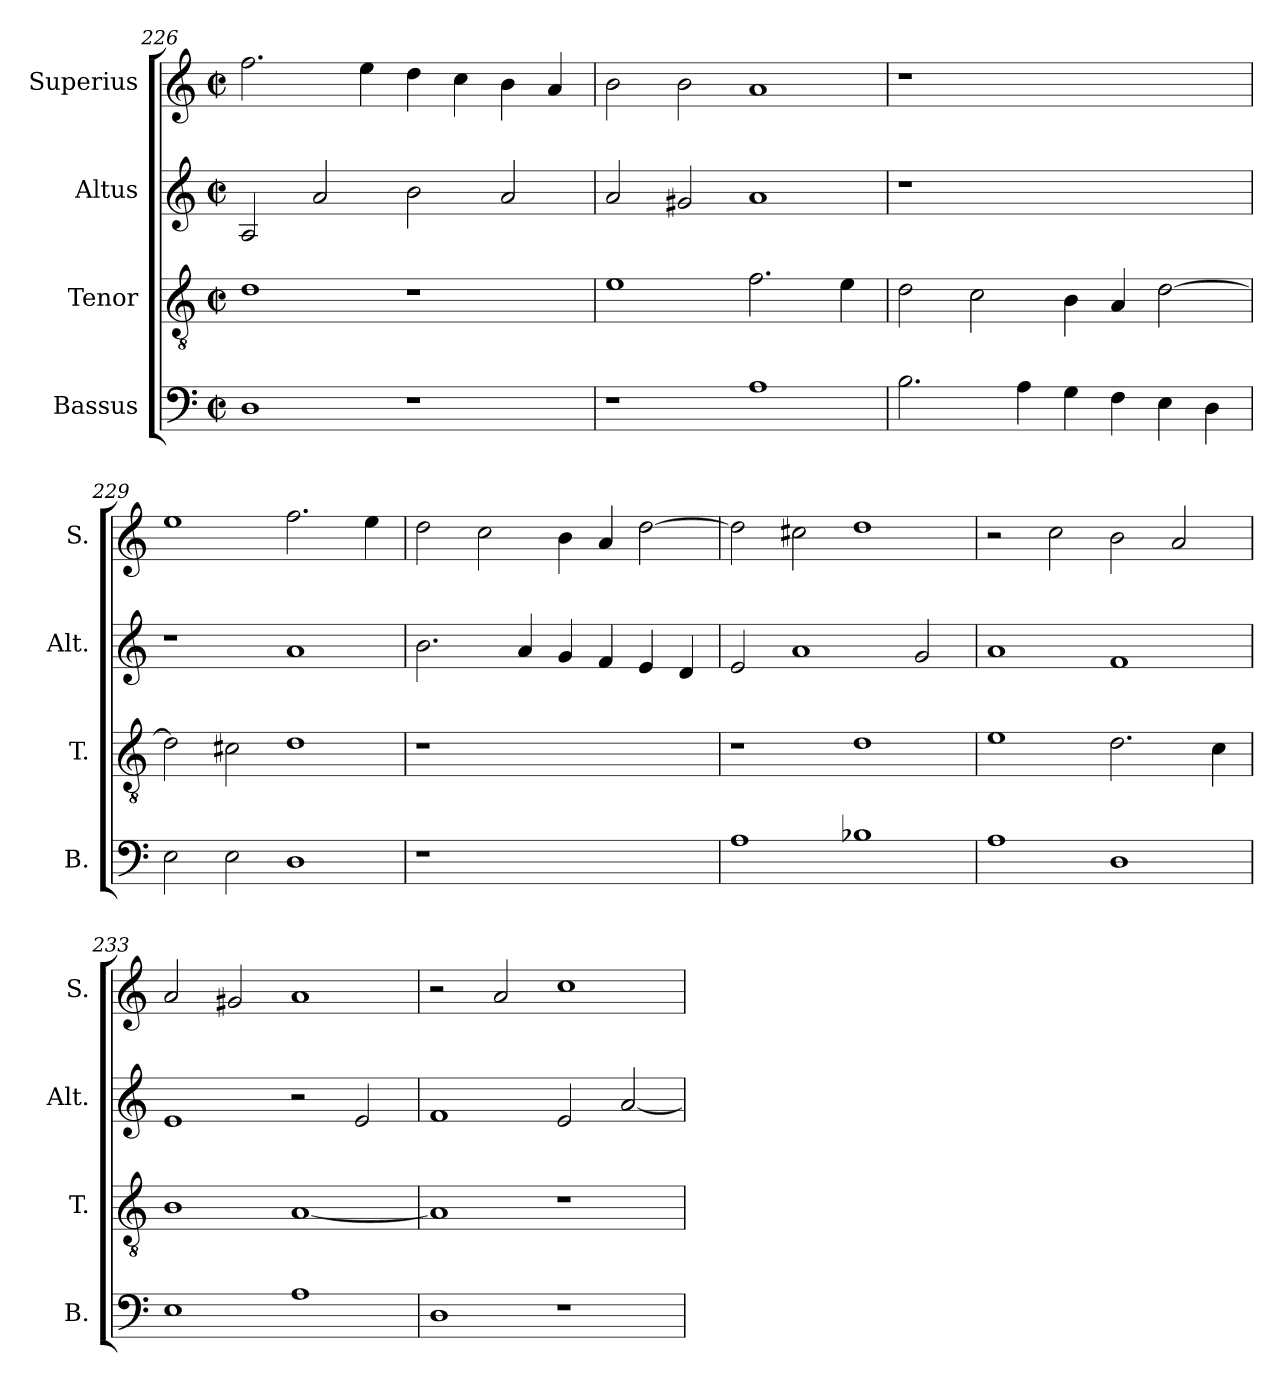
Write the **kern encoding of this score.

**kern	**kern	**kern	**kern
*part4	*part3	*part2	*part1
*staff4	*staff3	*staff2	*staff1
*I"Bassus	*I"Tenor	*I"Altus	*I"Superius
*I'B.	*I'T.	*I'Alt.	*I'S.
*clefF4	*clefGv2	*clefG2	*clefG2
*	*ITrd7c12	*	*
*k[]	*k[]	*k[]	*k[]
*C:	*C:	*C:	*C:
*M2/2	*M2/2	*M2/2	*M2/2
*met(c|)	*met(c|)	*met(c|)	*met(c|)
=226	=226	=226	=226
1Di	1Di	2Ai/	2.ffi\
.	.	2ai/	.
.	.	.	4eei\
1r	1r	2bi\	4ddi\
.	.	.	4cci\
.	.	2ai/	4bi\
.	.	.	4ai/
=227	=227	=227	=227
1r	1Ei	2ai/	2bi\
.	.	2g#Xi/	2bi\
1Ai	2.Fi\	1ai	1ai
.	4Ei\	.	.
!!LO:LB:g=z
=228	=228	=228	=228
!	!	!LO:N:vis=1	!LO:N:vis=1
2.Bi\	2Di\	1r	1r
.	2Ci\	.	.
4Ai\	.	.	.
4Gi\	4BBi\	1ryy	1ryy
4Fi\	4AAi/	.	.
4Ei\	[>2Di\	.	.
4Di\	.	.	.
=229	=229	=229	=229
2Ei\	2Di\]	1r	1eei
2Ei\	2C#Xi\	.	.
1Di	1Di	1ai	2.ffi\
.	.	.	4eei\
=230	=230	=230	=230
!LO:N:vis=1	!LO:N:vis=1	!	!
1r	1r	2.bi\	2ddi\
.	.	.	2cci\
.	.	4ai/	.
1ryy	1ryy	4gi/	4bi\
.	.	4fi/	4ai/
.	.	4ei/	[>2ddi\
.	.	4di/	.
=231	=231	=231	=231
1Ai	1r	2ei/	2ddi\]
.	.	1ai	2cc#Xi\
1B-Xi	1Di	.	1ddi
.	.	2gi/	.
=232	=232	=232	=232
1Ai	1Ei	1ai	2r
.	.	.	2cci\
1Di	2.Di\	1fi	2bi\
.	.	.	2ai/
.	4Ci\	.	.
!!LO:PB:g=z
=233	=233	=233	=233
1Ei	1BBi	1ei	2ai/
.	.	.	2g#Xi/
1Ai	[<1AAi	2r	1ai
.	.	2ei/	.
=234	=234	=234	=234
1Di	1AAi]	1fi	2r
.	.	.	2ai/
1r	1r	2ei/	1cci
.	.	[<2ai/	.
=	=	=	=
*-	*-	*-	*-
